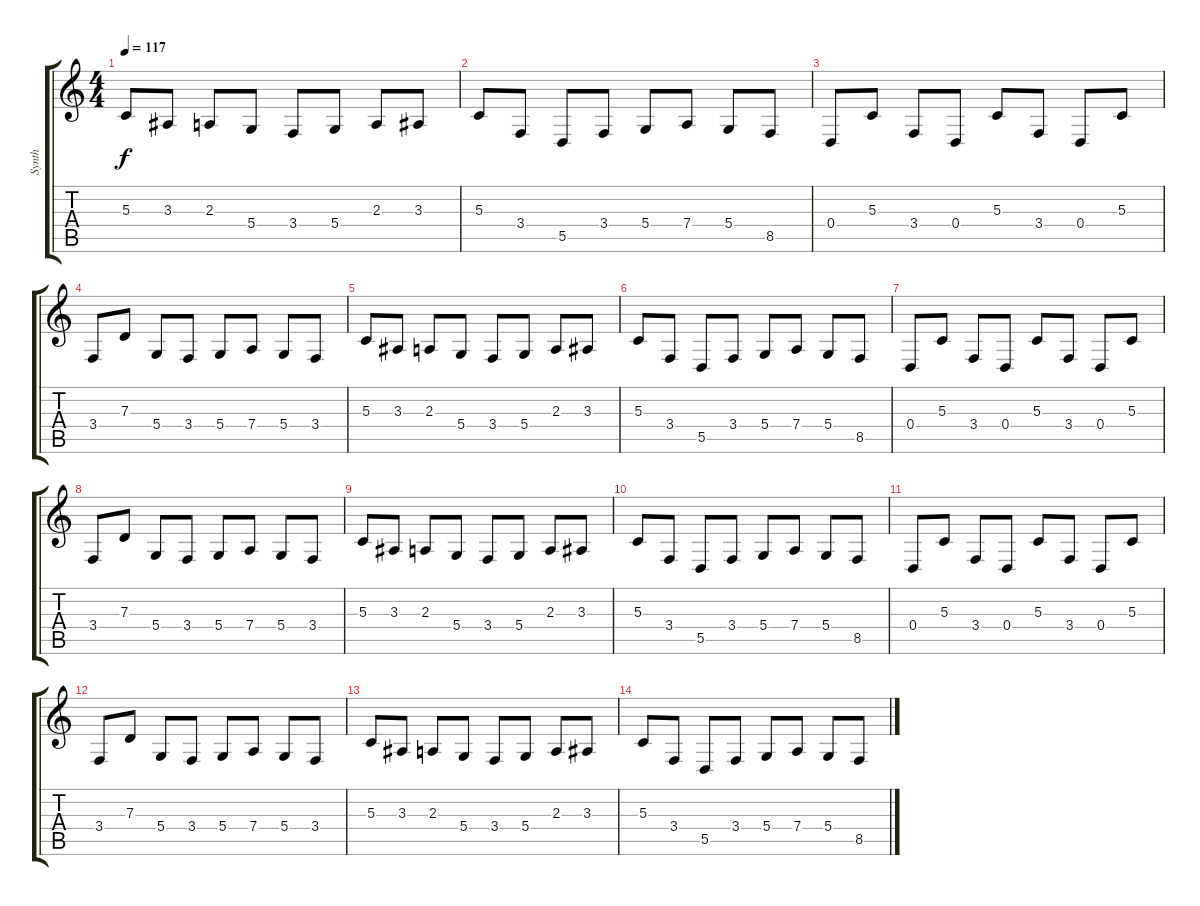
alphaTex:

\track ("Synth" "Synth") {instrument lead1square}
\staff {score tabs}
\tuning (E4 B3 G3 D3 A2 D2) {hide}
\ts (4 4)
\tempo 117
\clef g2
\ks c
5.3.8{dy f} 3.3.8 2.3.8 5.4.8 3.4.8 5.4.8 2.3.8 3.3.8 |
5.3.8 3.4.8 5.5.8 3.4.8 5.4.8 7.4.8 5.4.8 8.5.8 |
0.4.8 5.3.8 3.4.8 0.4.8 5.3.8 3.4.8 0.4.8 5.3.8 |
3.4.8 7.3.8 5.4.8 3.4.8 5.4.8 7.4.8 5.4.8 3.4.8 |
5.3.8 3.3.8 2.3.8 5.4.8 3.4.8 5.4.8 2.3.8 3.3.8 |
5.3.8 3.4.8 5.5.8 3.4.8 5.4.8 7.4.8 5.4.8 8.5.8 |
0.4.8 5.3.8 3.4.8 0.4.8 5.3.8 3.4.8 0.4.8 5.3.8 |
3.4.8 7.3.8 5.4.8 3.4.8 5.4.8 7.4.8 5.4.8 3.4.8 |
5.3.8 3.3.8 2.3.8 5.4.8 3.4.8 5.4.8 2.3.8 3.3.8 |
5.3.8 3.4.8 5.5.8 3.4.8 5.4.8 7.4.8 5.4.8 8.5.8 |
0.4.8 5.3.8 3.4.8 0.4.8 5.3.8 3.4.8 0.4.8 5.3.8 |
3.4.8 7.3.8 5.4.8 3.4.8 5.4.8 7.4.8 5.4.8 3.4.8 |
5.3.8 3.3.8 2.3.8 5.4.8 3.4.8 5.4.8 2.3.8 3.3.8 |
5.3.8 3.4.8 5.5.8 3.4.8 5.4.8 7.4.8 5.4.8 8.5.8
